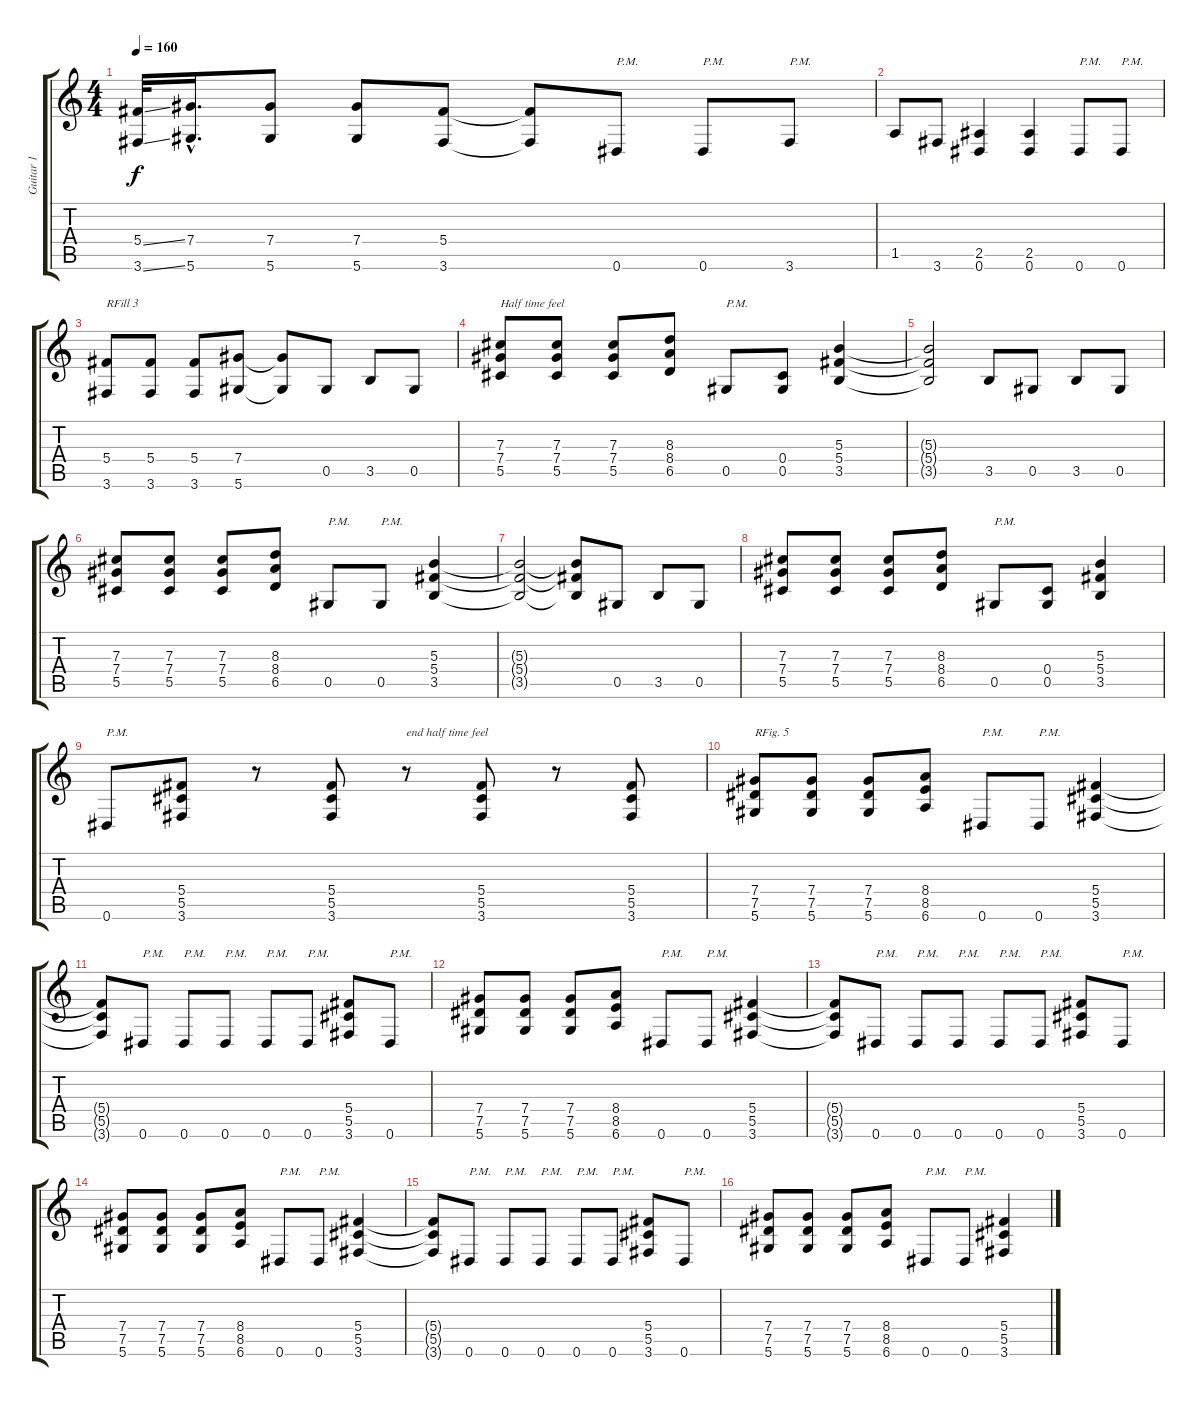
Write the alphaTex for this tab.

\track ("Guitar 1" "Guitar 1") {instrument distortionguitar}
\staff {score tabs}
\tuning (Eb4 Bb3 Gb3 Db3 Ab2 Eb2) {hide}
\ts (4 4)
\tempo 160
\clef g2
\ks c
(5.4{ss} 3.6{ss}).32{dy f} (7.4{hac} 5.6{hac}).16{d} (7.4 5.6).8 (7.4 5.6).8 (5.4 3.6).8 (5.4{t} 3.6{t}).8 0.6.8{txt "P.M."} 0.6.8{txt "P.M."} 3.6.8{txt "P.M."} |
1.5.8 3.6.8 (2.5 0.6).4 (2.5 0.6).4 0.6.8{txt "P.M."} 0.6.8{txt "P.M."} |
(5.4 3.6).8{txt "RFill 3"} (5.4 3.6).8 (5.4 3.6).8 (7.4 5.6).8 (7.4{t} 5.6{t}).8 0.5.8 3.5.8 0.5.8 |
(7.3 7.4 5.5).8{txt "Half time feel"} (7.3 7.4 5.5).8 (7.3 7.4 5.5).8 (8.3 8.4 6.5).8 0.5.8{txt "P.M."} (0.4 0.5).8 (5.3 5.4 3.5).4 |
(5.3{t} 5.4{t} 3.5{t}).2 3.5.8 0.5.8 3.5.8 0.5.8 |
(7.3 7.4 5.5).8 (7.3 7.4 5.5).8 (7.3 7.4 5.5).8 (8.3 8.4 6.5).8 0.5.8{txt "P.M."} 0.5.8{txt "P.M."} (5.3 5.4 3.5).4 |
(5.3{t} 5.4{t} 3.5{t}).2 (5.3{t} 5.4{t} 3.5{t}).8 0.5.8 3.5.8 0.5.8 |
(7.3 7.4 5.5).8 (7.3 7.4 5.5).8 (7.3 7.4 5.5).8 (8.3 8.4 6.5).8 0.5.8{txt "P.M."} (0.4 0.5).8 (5.3 5.4 3.5).4 |
0.6.8{txt "P.M."} (5.4 5.5 3.6).8 r.8 (5.4 5.5 3.6).8 r.8{txt "end half time feel"} (5.4 5.5 3.6).8 r.8 (5.4 5.5 3.6).8 |
(7.4 7.5 5.6).8{txt "RFig. 5"} (7.4 7.5 5.6).8 (7.4 7.5 5.6).8 (8.4 8.5 6.6).8 0.6.8{txt "P.M."} 0.6.8{txt "P.M."} (5.4 5.5 3.6).4 |
(5.4{t} 5.5{t} 3.6{t}).8 0.6.8{txt "P.M."} 0.6.8{txt "P.M."} 0.6.8{txt "P.M."} 0.6.8{txt "P.M."} 0.6.8{txt "P.M."} (5.4 5.5 3.6).8 0.6.8{txt "P.M."} |
(7.4 7.5 5.6).8 (7.4 7.5 5.6).8 (7.4 7.5 5.6).8 (8.4 8.5 6.6).8 0.6.8{txt "P.M."} 0.6.8{txt "P.M."} (5.4 5.5 3.6).4 |
(5.4{t} 5.5{t} 3.6{t}).8 0.6.8{txt "P.M."} 0.6.8{txt "P.M."} 0.6.8{txt "P.M."} 0.6.8{txt "P.M."} 0.6.8{txt "P.M."} (5.4 5.5 3.6).8 0.6.8{txt "P.M."} |
(7.4 7.5 5.6).8 (7.4 7.5 5.6).8 (7.4 7.5 5.6).8 (8.4 8.5 6.6).8 0.6.8{txt "P.M."} 0.6.8{txt "P.M."} (5.4 5.5 3.6).4 |
(5.4{t} 5.5{t} 3.6{t}).8 0.6.8{txt "P.M."} 0.6.8{txt "P.M."} 0.6.8{txt "P.M."} 0.6.8{txt "P.M."} 0.6.8{txt "P.M."} (5.4 5.5 3.6).8 0.6.8{txt "P.M."} |
(7.4 7.5 5.6).8 (7.4 7.5 5.6).8 (7.4 7.5 5.6).8 (8.4 8.5 6.6).8 0.6.8{txt "P.M."} 0.6.8{txt "P.M."} (5.4 5.5 3.6).4
